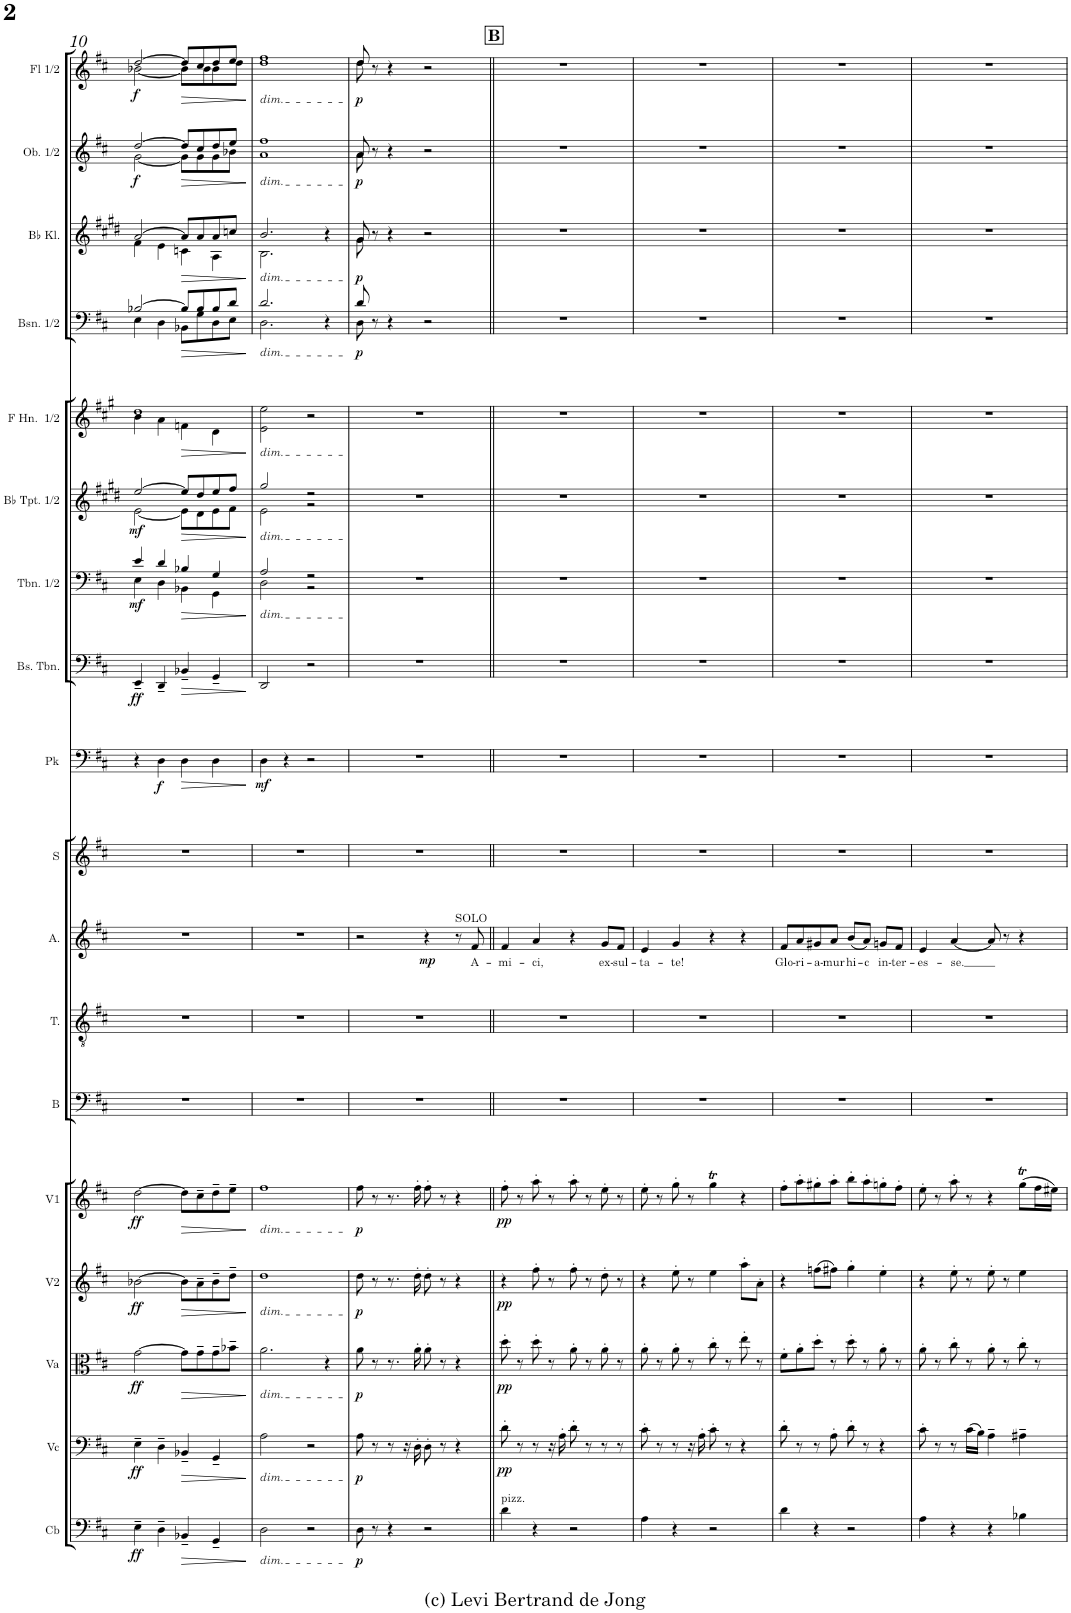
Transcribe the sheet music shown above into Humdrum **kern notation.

**kern	**dynam	**kern	**dynam	**kern	**dynam	**kern	**dynam	**kern	**dynam	**kern	**kern	**kern	**text	**dynam	**kern	**kern	**dynam	**kern	**dynam	**kern	**dynam	**kern	**dynam	**kern	**dynam	**kern	**dynam	**kern	**dynam	**kern	**dynam	**kern	**dynam
*part18	*part18	*part17	*part17	*part16	*part16	*part15	*part15	*part14	*part14	*part13	*part12	*part11	*part11	*part11	*part10	*part9	*part9	*part8	*part8	*part7	*part7	*part6	*part6	*part5	*part5	*part4	*part4	*part3	*part3	*part2	*part2	*part1	*part1
*staff18	*staff18	*staff17	*staff17	*staff16	*staff16	*staff15	*staff15	*staff14	*staff14	*staff13	*staff12	*staff11	*staff11	*staff11	*staff10	*staff9	*staff9	*staff8	*staff8	*staff7	*staff7	*staff6	*staff6	*staff5	*staff5	*staff4	*staff4	*staff3	*staff3	*staff2	*staff2	*staff1	*staff1
*I"Contrabasses	*	*I"Violoncellos	*	*I"Violas	*	*I"Violins 2	*	*I"Violins 1	*	*I"Bas	*I"Tenor	*I"Alt	*	*	*I"Sopraan	*I"Pauken	*	*I"Bas-trombone	*	*I"Trombone 1/2	*	*I"Trompet Bb 1/2	*	*I"F Horn 1/2	*	*I"Bassoon 1/2	*	*I"Klarinet in Bb	*	*I"Oboe 1/2	*	*I"Flute 1/2	*
*I'Cb	*	*I'Vc	*	*I'Va	*	*I'V2	*	*I'V1	*	*I'B	*I'T.	*I'A.	*	*	*I'S	*I'Pk	*	*I'Bs. Tbn.	*	*I'Tbn. 1/2	*	*	*	*I'F Hn.  1/2	*	*I'Bsn. 1/2	*	*	*	*I'Ob. 1/2	*	*I'Fl 1/2	*
!!LO:PB:g=z
*clefF4	*	*clefF4	*	*clefC3	*	*clefG2	*	*clefG2	*	*clefF4	*clefGv2	*clefG2	*	*	*clefG2	*clefF4	*	*clefF4	*	*clefF4	*	*clefG2	*	*clefG2	*	*clefF4	*	*clefG2	*	*clefG2	*	*clefG2	*
*Trd7c12	*	*	*	*	*	*	*	*	*	*	*	*	*	*	*	*	*	*	*	*	*	*Trd1c2	*	*Trd4c7	*	*	*	*Trd1c2	*	*	*	*	*
*k[f#c#]	*	*k[f#c#]	*	*k[f#c#]	*	*k[f#c#]	*	*k[f#c#]	*	*k[f#c#]	*k[f#c#]	*k[f#c#]	*	*	*k[f#c#]	*k[f#c#]	*	*k[f#c#]	*	*k[f#c#]	*	*k[f#c#g#d#]	*	*k[f#c#g#]	*	*k[f#c#]	*	*k[f#c#g#d#]	*	*k[f#c#]	*	*k[f#c#]	*
*M4/4	*	*M4/4	*	*M4/4	*	*M4/4	*	*M4/4	*	*M4/4	*M4/4	*M4/4	*	*	*M4/4	*M4/4	*	*M4/4	*	*M4/4	*	*M4/4	*	*M4/4	*	*M4/4	*	*M4/4	*	*M4/4	*	*M4/4	*
=10	=10	=10	=10	=10	=10	=10	=10	=10	=10	=10	=10	=10	=10	=10	=10	=10	=10	=10	=10	=10	=10	=10	=10	=10	=10	=10	=10	=10	=10	=10	=10	=10	=10
*	*	*	*	*	*	*	*	*	*	*	*	*	*	*	*	*	*	*	*	*^	*	*^	*	*^	*	*^	*	*^	*	*^	*	*^	*
!	!LO:DY:b	!	!LO:DY:b	!	!LO:DY:b	!	!LO:DY:b	!	!LO:DY:b	!	!	!	!	!	!	!	!	!	!LO:DY:b	!	!	!LO:DY:b	!	!	!LO:DY:b	!	!	!	!	!	!	!	!	!	!	!	!LO:DY:b	!	!	!LO:DY:b
4E~\	ff	4E~\	ff	[2g\	ff	[2b-X\	ff	[2dd\	ff	1r	1r	1r	.	.	1r	4r	.	4EE~/	ff	4e/	4E\	mf	[2ee/	[2e\	mf	4b\	1dd	.	[2B-X/	4E\	.	[2a/	4f#\	.	[2dd/	[2g\	f	[2dd/	[2b-X\	f
!	!	!	!	!	!	!	!	!	!	!	!	!	!	!	!	!	!LO:DY:b	!	!	!	!	!	!	!	!	!	!	!	!	!	!	!	!	!	!	!	!	!	!	!
4D~\	.	4D~\	.	.	.	.	.	.	.	.	.	.	.	.	.	4D\	f	4DD~/	.	4d/	4D\	.	.	.	.	4a\	.	.	.	4D\	.	.	4e\	.	.	.	.	.	.	.
!	!LO:HP:b	!	!LO:HP:b	!	!LO:HP:b	!	!LO:HP:b	!	!LO:HP:b	!	!	!	!	!	!	!	!LO:HP:b	!	!LO:HP:b	!	!	!LO:HP:b	!	!	!LO:HP:b	!	!	!LO:HP:b	!	!	!LO:HP:b	!	!	!LO:HP:b	!	!	!LO:HP:b	!	!	!LO:HP:b
4BB-X~/	>	4BB-X~/	>	8g\L]	>	8b-\L]	>	8dd\L]	>	.	.	.	.	.	.	4D\	>	4BB-X~/	>	4B-X/	4BB-X\	>	8ee/L]	8e\L]	>	4fn\	.	>	8B-/L]	8BB-X\L	>	8a/L]	4cn\	>	8dd/L]	8g\L]	>	8dd/L]	8b-\L]	>
.	.	.	.	8g~\	.	8a~\	.	8cc#~\	.	.	.	.	.	.	.	.	.	.	.	.	.	.	8dd#/	8d#\	.	.	.	.	8B-/	8G\	.	8a/	.	.	8cc#/	8g\	.	8cc#/	8b-\	.
4GG~/	.	4GG~/	.	8g~\	.	8b-~\	.	8dd~\	.	.	.	.	.	.	.	4D\	.	4GG~/	.	4G/	4GG\	.	8ee/	8e\	.	4d\	.	.	8B-/	8D\	.	8a/	4A\	.	8dd/	8g\	.	8dd/	8b-\	.
.	.	.	.	8b-X~\J	.	8dd~\J	.	8ee~\J	.	.	.	.	.	.	.	.	.	.	.	.	.	.	8ff#/J	8f#\J	.	.	.	.	8d/J	8E\J	.	8ccn/J	.	.	8ee/J	8b-X\J	.	8ee/J	8dd\J	.
*	*	*	*	*	*	*	*	*	*	*	*	*	*	*	*	*	*	*	*	*v	*v	*	*	*	*	*v	*v	*	*v	*v	*	*v	*v	*	*v	*v	*	*v	*v	*
*	*	*	*	*	*	*	*	*	*	*	*	*	*	*	*	*	*	*	*	*	*	*v	*v	*	*	*	*	*	*	*	*	*	*	*
.	]	.	]	.	]	.	]	.	]	.	.	.	.	.	.	.	]	.	]	.	]	.	]	.	]	.	]	.	]	.	]	.	]
=11	=11	=11	=11	=11	=11	=11	=11	=11	=11	=11	=11	=11	=11	=11	=11	=11	=11	=11	=11	=11	=11	=11	=11	=11	=11	=11	=11	=11	=11	=11	=11	=11	=11
*	*	*	*	*	*	*	*	*	*	*	*	*	*	*	*	*	*	*	*	*^	*	*^	*	*^	*	*^	*	*^	*	*^	*	*^	*
!	!	!	!	!	!	!	!	!	!	!	!	!	!	!	!	!	!	!	!	!	!	!	!	!	!	!	!	!	!	!	!	!	!	!	!	!	!	!LO:TX:b:i:t=dim.	!	!
!	!	!	!	!	!	!	!	!	!	!	!	!	!	!	!	!	!	!	!	!	!	!	!	!	!	!	!	!	!	!	!	!	!	!	!LO:TX:b:i:t=dim.	!	!	!	!	!
!	!	!	!	!	!	!	!	!	!	!	!	!	!	!	!	!	!	!	!	!	!	!	!	!	!	!	!	!	!	!	!	!LO:TX:b:i:t=dim.	!	!	!	!	!	!	!	!
!	!	!	!	!	!	!	!	!	!	!	!	!	!	!	!	!	!	!	!	!	!	!	!	!	!	!	!	!	!LO:TX:b:i:t=dim.	!	!	!	!	!	!	!	!	!	!	!
!	!	!	!	!	!	!	!	!	!	!	!	!	!	!	!	!	!	!	!	!	!	!	!	!	!	!LO:TX:b:i:t=dim.	!	!	!	!	!	!	!	!	!	!	!	!	!	!
!	!	!	!	!	!	!	!	!	!	!	!	!	!	!	!	!	!	!	!	!	!	!	!LO:TX:b:i:t=dim.	!	!	!	!	!	!	!	!	!	!	!	!	!	!	!	!	!
!	!	!	!	!	!	!	!	!	!	!	!	!	!	!	!	!	!	!	!	!LO:TX:b:i:t=dim.	!	!	!	!	!	!	!	!	!	!	!	!	!	!	!	!	!	!	!	!
!	!	!	!	!	!	!	!	!LO:TX:b:i:t=dim.	!	!	!	!	!	!	!	!	!	!	!	!	!	!	!	!	!	!	!	!	!	!	!	!	!	!	!	!	!	!	!	!
!	!	!	!	!	!	!LO:TX:b:i:t=dim.	!	!	!	!	!	!	!	!	!	!	!	!	!	!	!	!	!	!	!	!	!	!	!	!	!	!	!	!	!	!	!	!	!	!
!	!	!	!	!LO:TX:b:i:t=dim.	!	!	!	!	!	!	!	!	!	!	!	!	!	!	!	!	!	!	!	!	!	!	!	!	!	!	!	!	!	!	!	!	!	!	!	!
!	!	!LO:TX:b:i:t=dim.	!	!	!	!	!	!	!	!	!	!	!	!	!	!	!	!	!	!	!	!	!	!	!	!	!	!	!	!	!	!	!	!	!	!	!	!	!	!
!LO:TX:b:i:t=dim.	!	!	!	!	!	!	!	!	!	!	!	!	!	!	!	!	!	!	!	!	!	!	!	!	!	!	!	!	!	!	!	!	!	!	!	!	!	!	!	!
!	!	!	!	!	!	!	!	!	!	!	!	!	!	!	!	!	!LO:DY:b	!	!	!	!	!	!	!	!	!	!	!	!	!	!	!	!	!	!	!	!	!	!	!
2D\	.	2A\	.	2.a\	.	1dd	.	1ff#	.	1r	1r	1r	.	.	1r	4D\	mf	2DD/	.	2A/	2D\	.	2gg#/	2e\	.	2e\	2ee\	.	2.d/	2.D\	.	2.b/	2.B\	.	1ff#	1a	.	1ff#	1dd	.
.	.	.	.	.	.	.	.	.	.	.	.	.	.	.	.	4r	.	.	.	.	.	.	.	.	.	.	.	.	.	.	.	.	.	.	.	.	.	.	.	.
2r	.	2r	.	.	.	.	.	.	.	.	.	.	.	.	.	2r	.	2r	.	2r	2r	.	2r	2r	.	2r	2ryy	.	.	.	.	.	.	.	.	.	.	.	.	.
.	.	.	.	4r	.	.	.	.	.	.	.	.	.	.	.	.	.	.	.	.	.	.	.	.	.	.	.	.	4r	4ryy	.	4r	4ryy	.	.	.	.	.	.	.
*	*	*	*	*	*	*	*	*	*	*	*	*	*	*	*	*	*	*	*	*v	*v	*	*	*	*	*v	*v	*	*	*	*	*	*	*	*	*	*	*	*	*
*	*	*	*	*	*	*	*	*	*	*	*	*	*	*	*	*	*	*	*	*	*	*v	*v	*	*	*	*	*	*	*	*	*	*	*	*	*	*	*
=12	=12	=12	=12	=12	=12	=12	=12	=12	=12	=12	=12	=12	=12	=12	=12	=12	=12	=12	=12	=12	=12	=12	=12	=12	=12	=12	=12	=12	=12	=12	=12	=12	=12	=12	=12	=12	=12
!	!LO:DY:b	!	!LO:DY:b	!	!LO:DY:b	!	!LO:DY:b	!	!LO:DY:b	!	!	!	!	!	!	!	!	!	!	!	!	!	!	!	!	!	!	!LO:DY:b	!	!	!LO:DY:b	!	!	!LO:DY:b	!	!	!LO:DY:b
8D\	p	8A\	p	8a\	p	8dd\	p	8ff#\	p	1r	1r	2r	.	.	1r	1r	.	1r	.	1r	.	1r	.	1r	.	8d/	8D\	p	8g#/	8g#\	p	8a/	8a\	p	8dd/	8dd\	p
8r	.	8r	.	8r	.	8r	.	8r	.	.	.	.	.	.	.	.	.	.	.	.	.	.	.	.	.	8r	2..ryy	.	8r	2..ryy	.	8r	2..ryy	.	8r	2..ryy	.
4r	.	8r	.	8.r	.	8.r	.	8.r	.	.	.	.	.	.	.	.	.	.	.	.	.	.	.	.	.	4r	.	.	4r	.	.	4r	.	.	4r	.	.
.	.	16r	.	.	.	.	.	.	.	.	.	.	.	.	.	.	.	.	.	.	.	.	.	.	.	.	.	.	.	.	.	.	.	.	.	.	.
.	.	16D'\	.	16a'\	.	16dd'\	.	16ff#'\	.	.	.	.	.	.	.	.	.	.	.	.	.	.	.	.	.	.	.	.	.	.	.	.	.	.	.	.	.
!	!	!	!	!	!	!	!	!	!	!	!	!	!	!LO:DY:b	!	!	!	!	!	!	!	!	!	!	!	!	!	!	!	!	!	!	!	!	!	!	!
2r	.	8D'\	.	8a'\	.	8dd'\	.	8ff#'\	.	.	.	4r	.	mp	.	.	.	.	.	.	.	.	.	.	.	2r	.	.	2r	.	.	2r	.	.	2r	.	.
.	.	8r	.	8r	.	8r	.	8r	.	.	.	.	.	.	.	.	.	.	.	.	.	.	.	.	.	.	.	.	.	.	.	.	.	.	.	.	.
!	!	!	!	!	!	!	!	!	!	!	!	!LO:TX:a:t=SOLO	!	!	!	!	!	!	!	!	!	!	!	!	!	!	!	!	!	!	!	!	!	!	!	!	!
.	.	4r	.	4r	.	4r	.	4r	.	.	.	8r	.	.	.	.	.	.	.	.	.	.	.	.	.	.	.	.	.	.	.	.	.	.	.	.	.
!	!	!	!	!	!	!	!	!	!	!	!	!	!LO:LY:b	!	!	!	!	!	!	!	!	!	!	!	!	!	!	!	!	!	!	!	!	!	!	!	!
.	.	.	.	.	.	.	.	.	.	.	.	8f#/	A-	.	.	.	.	.	.	.	.	.	.	.	.	.	.	.	.	.	.	.	.	.	.	.	.
*	*	*	*	*	*	*	*	*	*	*	*	*	*	*	*	*	*	*	*	*	*	*	*	*	*	*v	*v	*	*	*	*	*v	*v	*	*v	*v	*
*	*	*	*	*	*	*	*	*	*	*	*	*	*	*	*	*	*	*	*	*	*	*	*	*	*	*	*	*v	*v	*	*	*	*	*
!!LO:REH:place=s1:a:B:cj:fs=14:t=B
=13||	=13||	=13||	=13||	=13||	=13||	=13||	=13||	=13||	=13||	=13||	=13||	=13||	=13||	=13||	=13||	=13||	=13||	=13||	=13||	=13||	=13||	=13||	=13||	=13||	=13||	=13||	=13||	=13||	=13||	=13||	=13||	=13||	=13||
!LO:TX:a:t=pizz.	!	!	!	!	!	!	!	!	!	!	!	!	!	!	!	!	!	!	!	!	!	!	!	!	!	!	!	!	!	!	!	!	!
!	!	!	!LO:DY:b	!	!LO:DY:b	!	!LO:DY:b	!	!LO:DY:b	!	!	!	!LO:LY:b	!	!	!	!	!	!	!	!	!	!	!	!	!	!	!	!	!	!	!	!
4d\	.	8d'\	pp	8dd'\	pp	4r	pp	8ff#'\	pp	1r	1r	4f#/	-mi-	.	1r	1r	.	1r	.	1r	.	1r	.	1r	.	1r	.	1r	.	1r	.	1r	.
.	.	8r	.	8r	.	.	.	8r	.	.	.	.	.	.	.	.	.	.	.	.	.	.	.	.	.	.	.	.	.	.	.	.	.
!	!	!	!	!	!	!	!	!	!	!	!	!	!LO:LY:b	!	!	!	!	!	!	!	!	!	!	!	!	!	!	!	!	!	!	!	!
4r	.	8r	.	8dd'\	.	8ff#'\	.	8aa'\	.	.	.	4a/	-ci,	.	.	.	.	.	.	.	.	.	.	.	.	.	.	.	.	.	.	.	.
.	.	16r	.	8r	.	8r	.	8r	.	.	.	.	.	.	.	.	.	.	.	.	.	.	.	.	.	.	.	.	.	.	.	.	.
.	.	16A'\	.	.	.	.	.	.	.	.	.	.	.	.	.	.	.	.	.	.	.	.	.	.	.	.	.	.	.	.	.	.	.
2r	.	8d'\	.	8a'\	.	8ff#'\	.	8aa'\	.	.	.	4r	.	.	.	.	.	.	.	.	.	.	.	.	.	.	.	.	.	.	.	.	.
.	.	8r	.	8r	.	8r	.	8r	.	.	.	.	.	.	.	.	.	.	.	.	.	.	.	.	.	.	.	.	.	.	.	.	.
!	!	!	!	!	!	!	!	!	!	!	!	!	!LO:LY:b	!	!	!	!	!	!	!	!	!	!	!	!	!	!	!	!	!	!	!	!
.	.	8r	.	8a'\	.	8dd'\	.	8ee'\	.	.	.	8g/L	ex-	.	.	.	.	.	.	.	.	.	.	.	.	.	.	.	.	.	.	.	.
!	!	!	!	!	!	!	!	!	!	!	!	!	!LO:LY:b	!	!	!	!	!	!	!	!	!	!	!	!	!	!	!	!	!	!	!	!
.	.	8r	.	8r	.	8r	.	8r	.	.	.	8f#/J	-sul-	.	.	.	.	.	.	.	.	.	.	.	.	.	.	.	.	.	.	.	.
=14	=14	=14	=14	=14	=14	=14	=14	=14	=14	=14	=14	=14	=14	=14	=14	=14	=14	=14	=14	=14	=14	=14	=14	=14	=14	=14	=14	=14	=14	=14	=14	=14	=14
!	!	!	!	!	!	!	!	!	!	!	!	!	!LO:LY:b	!	!	!	!	!	!	!	!	!	!	!	!	!	!	!	!	!	!	!	!
4A\	.	8c#'\	.	8a'\	.	4r	.	8ee'\	.	1r	1r	4e/	-ta-	.	1r	1r	.	1r	.	1r	.	1r	.	1r	.	1r	.	1r	.	1r	.	1r	.
.	.	8r	.	8r	.	.	.	8r	.	.	.	.	.	.	.	.	.	.	.	.	.	.	.	.	.	.	.	.	.	.	.	.	.
!	!	!	!	!	!	!	!	!	!	!	!	!	!LO:LY:b	!	!	!	!	!	!	!	!	!	!	!	!	!	!	!	!	!	!	!	!
4r	.	8r	.	8a'\	.	8ee'\	.	8gg'\	.	.	.	4g/	-te!	.	.	.	.	.	.	.	.	.	.	.	.	.	.	.	.	.	.	.	.
.	.	16r	.	8r	.	8r	.	8r	.	.	.	.	.	.	.	.	.	.	.	.	.	.	.	.	.	.	.	.	.	.	.	.	.
.	.	16A'\	.	.	.	.	.	.	.	.	.	.	.	.	.	.	.	.	.	.	.	.	.	.	.	.	.	.	.	.	.	.	.
2r	.	8c#'\	.	8cc#'\	.	4ee\	.	4ggT\	.	.	.	4r	.	.	.	.	.	.	.	.	.	.	.	.	.	.	.	.	.	.	.	.	.
.	.	8r	.	8r	.	.	.	.	.	.	.	.	.	.	.	.	.	.	.	.	.	.	.	.	.	.	.	.	.	.	.	.	.
.	.	4r	.	8ee'\	.	8aa'\L	.	4r	.	.	.	4r	.	.	.	.	.	.	.	.	.	.	.	.	.	.	.	.	.	.	.	.	.
.	.	.	.	8r	.	8a'\J	.	.	.	.	.	.	.	.	.	.	.	.	.	.	.	.	.	.	.	.	.	.	.	.	.	.	.
=15	=15	=15	=15	=15	=15	=15	=15	=15	=15	=15	=15	=15	=15	=15	=15	=15	=15	=15	=15	=15	=15	=15	=15	=15	=15	=15	=15	=15	=15	=15	=15	=15	=15
!	!	!	!	!	!	!	!	!	!	!	!	!	!LO:LY:b	!	!	!	!	!	!	!	!	!	!	!	!	!	!	!	!	!	!	!	!
4d\	.	8d'\	.	8f#'\L	.	4r	.	8ff#'\L	.	1r	1r	8f#/L	Glo-	.	1r	1r	.	1r	.	1r	.	1r	.	1r	.	1r	.	1r	.	1r	.	1r	.
!	!	!	!	!	!	!	!	!	!	!	!	!	!LO:LY:b	!	!	!	!	!	!	!	!	!	!	!	!	!	!	!	!	!	!	!	!
.	.	8r	.	8a'\	.	.	.	8aa'\	.	.	.	8a/	-ri-	.	.	.	.	.	.	.	.	.	.	.	.	.	.	.	.	.	.	.	.
!	!	!	!	!	!	!	!	!	!	!	!	!	!LO:LY:b	!	!	!	!	!	!	!	!	!	!	!	!	!	!	!	!	!	!	!	!
4r	.	8r	.	8dd'\J	.	(8ffn\L	.	8gg#X'\	.	.	.	8g#X/	-a-	.	.	.	.	.	.	.	.	.	.	.	.	.	.	.	.	.	.	.	.
!	!	!	!	!	!	!	!	!	!	!	!	!	!LO:LY:b	!	!	!	!	!	!	!	!	!	!	!	!	!	!	!	!	!	!	!	!
.	.	8A'\	.	8r	.	8ff#X\J)	.	8aa'\J	.	.	.	8a/J	-mur	.	.	.	.	.	.	.	.	.	.	.	.	.	.	.	.	.	.	.	.
!	!	!	!	!	!	!	!	!	!	!	!	!	!LO:LY:b	!	!	!	!	!	!	!	!	!	!	!	!	!	!	!	!	!	!	!	!
2r	.	8d'\	.	8dd'\	.	4gg'\	.	8bb'\L	.	.	.	(8b/L	hi-	.	.	.	.	.	.	.	.	.	.	.	.	.	.	.	.	.	.	.	.
!	!	!	!	!	!	!	!	!	!	!	!	!	!LO:LY:b	!	!	!	!	!	!	!	!	!	!	!	!	!	!	!	!	!	!	!	!
.	.	8r	.	8r	.	.	.	8aa'\	.	.	.	8a/J)	-c	.	.	.	.	.	.	.	.	.	.	.	.	.	.	.	.	.	.	.	.
!	!	!	!	!	!	!	!	!	!	!	!	!	!LO:LY:b	!	!	!	!	!	!	!	!	!	!	!	!	!	!	!	!	!	!	!	!
.	.	4r	.	8a'\	.	4ee'\	.	8ggn'\	.	.	.	8gn/L	in-	.	.	.	.	.	.	.	.	.	.	.	.	.	.	.	.	.	.	.	.
!	!	!	!	!	!	!	!	!	!	!	!	!	!LO:LY:b	!	!	!	!	!	!	!	!	!	!	!	!	!	!	!	!	!	!	!	!
.	.	.	.	8r	.	.	.	8ff#'\J	.	.	.	8f#/J	-ter-	.	.	.	.	.	.	.	.	.	.	.	.	.	.	.	.	.	.	.	.
=16	=16	=16	=16	=16	=16	=16	=16	=16	=16	=16	=16	=16	=16	=16	=16	=16	=16	=16	=16	=16	=16	=16	=16	=16	=16	=16	=16	=16	=16	=16	=16	=16	=16
!	!	!	!	!	!	!	!	!	!	!	!	!	!LO:LY:b	!	!	!	!	!	!	!	!	!	!	!	!	!	!	!	!	!	!	!	!
4A\	.	8c#'\	.	8a'\	.	4r	.	8ee'\	.	1r	1r	4e/	-es-	.	1r	1r	.	1r	.	1r	.	1r	.	1r	.	1r	.	1r	.	1r	.	1r	.
.	.	8r	.	8r	.	.	.	8r	.	.	.	.	.	.	.	.	.	.	.	.	.	.	.	.	.	.	.	.	.	.	.	.	.
!	!	!	!	!	!	!	!	!	!	!	!	!	!LO:LY:b	!	!	!	!	!	!	!	!	!	!	!	!	!	!	!	!	!	!	!	!
4r	.	8r	.	8cc#'\	.	8ee'\	.	8aa'\	.	.	.	[4a/	-se.	.	.	.	.	.	.	.	.	.	.	.	.	.	.	.	.	.	.	.	.
.	.	(16c#\LL	.	8r	.	8r	.	8r	.	.	.	.	.	.	.	.	.	.	.	.	.	.	.	.	.	.	.	.	.	.	.	.	.
.	.	16B\JJ)	.	.	.	.	.	.	.	.	.	.	.	.	.	.	.	.	.	.	.	.	.	.	.	.	.	.	.	.	.	.	.
4r	.	4A~\	.	8a'\	.	8ee'\	.	4r	.	.	.	8a/]	.	.	.	.	.	.	.	.	.	.	.	.	.	.	.	.	.	.	.	.	.
.	.	.	.	8r	.	8r	.	.	.	.	.	8r	.	.	.	.	.	.	.	.	.	.	.	.	.	.	.	.	.	.	.	.	.
4B-X\	.	4A#X~\	.	8cc#'\	.	4ee\	.	(8ggT\L	.	.	.	4r	.	.	.	.	.	.	.	.	.	.	.	.	.	.	.	.	.	.	.	.	.
.	.	.	.	8r	.	.	.	16ff#\L	.	.	.	.	.	.	.	.	.	.	.	.	.	.	.	.	.	.	.	.	.	.	.	.	.
.	.	.	.	.	.	.	.	16ee#X\JJ)	.	.	.	.	.	.	.	.	.	.	.	.	.	.	.	.	.	.	.	.	.	.	.	.	.
=	=	=	=	=	=	=	=	=	=	=	=	=	=	=	=	=	=	=	=	=	=	=	=	=	=	=	=	=	=	=	=	=	=
*-	*-	*-	*-	*-	*-	*-	*-	*-	*-	*-	*-	*-	*-	*-	*-	*-	*-	*-	*-	*-	*-	*-	*-	*-	*-	*-	*-	*-	*-	*-	*-	*-	*-
